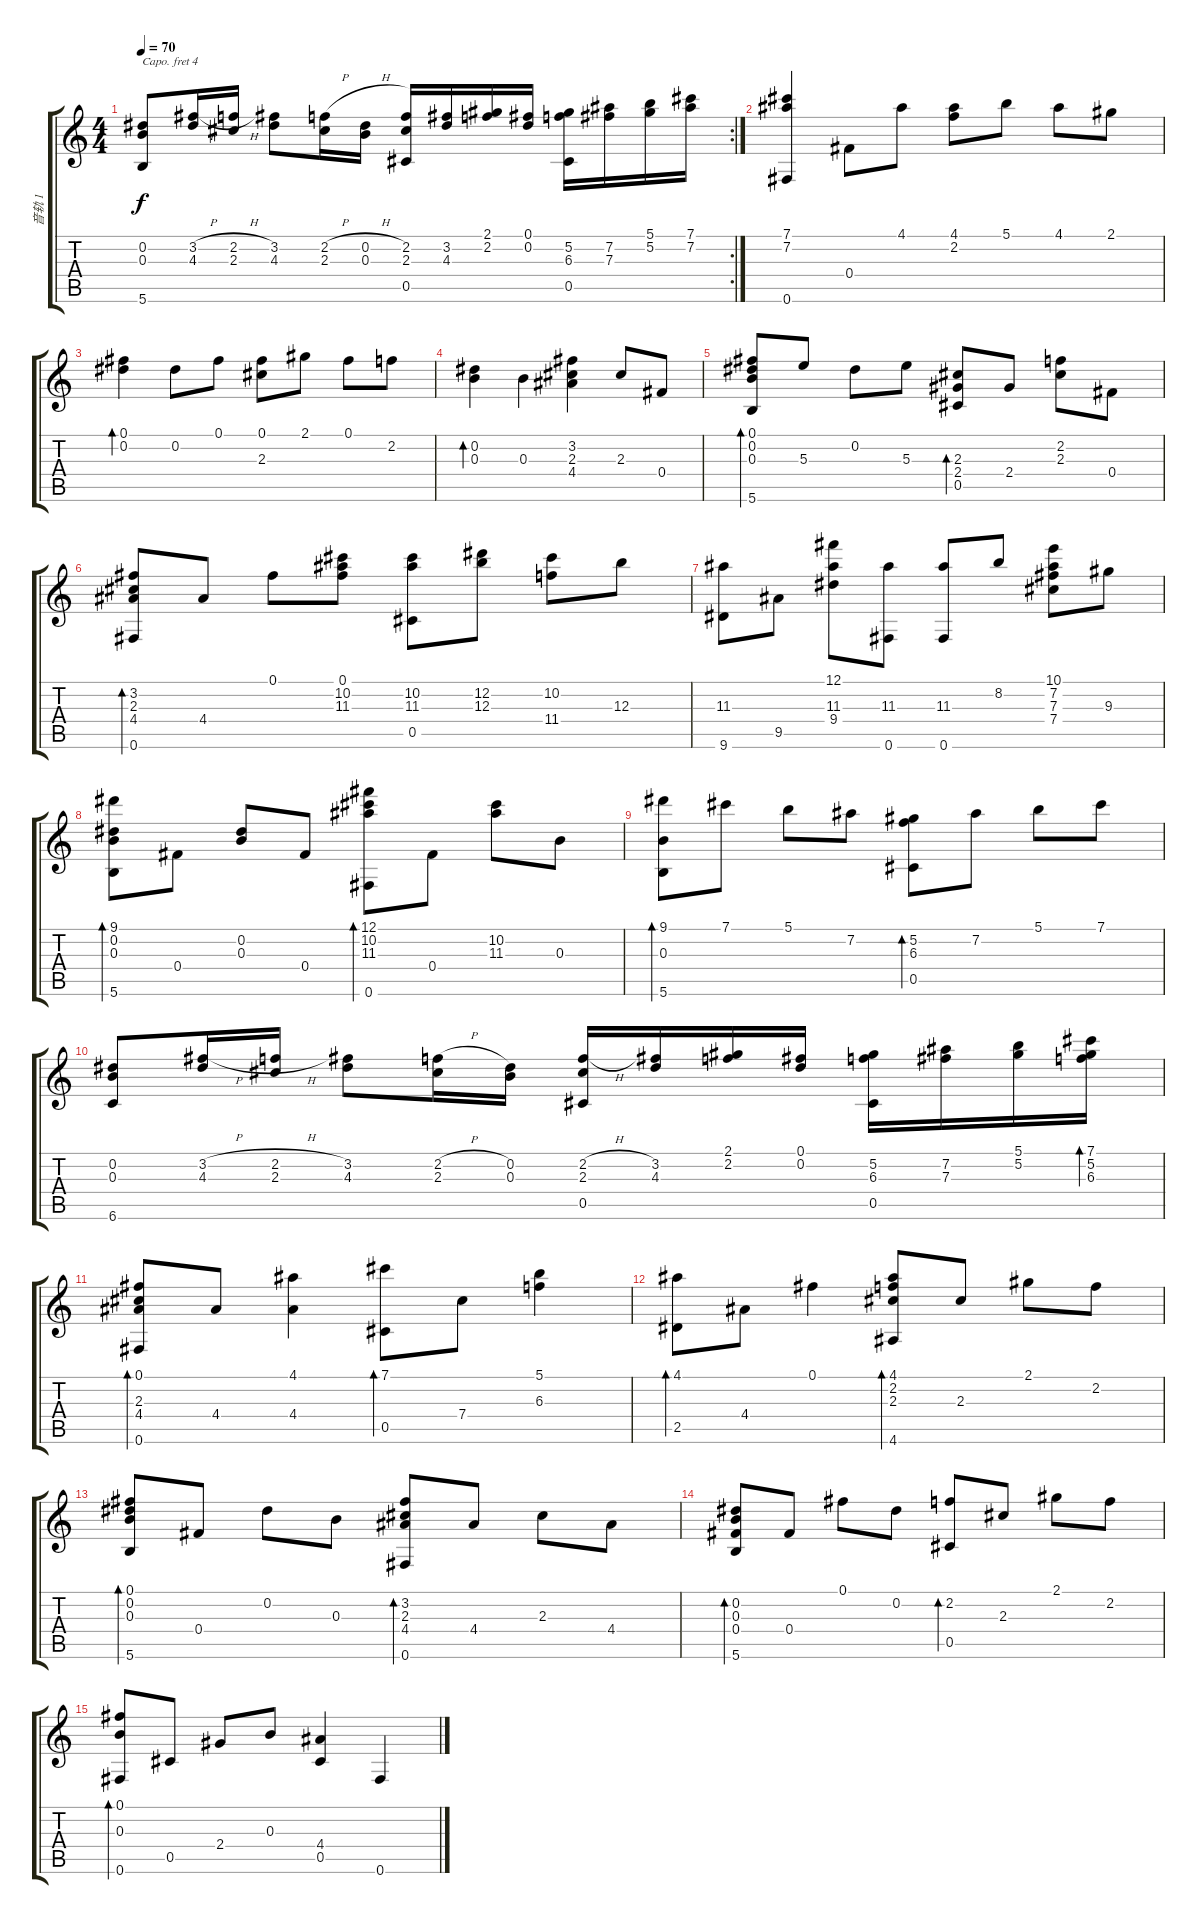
\track ("音轨 1" "音轨 1") {instrument acousticguitarnylon}
\staff {score tabs}
\capo 4
\tuning (D4 B3 G3 D3 A2 D2) {hide}
\rc 2
\ts (4 4)
\tempo 70
\clef g2
\ks c
(0.2 0.3 5.6).8{dy f} (3.2{h} 4.3).16 (2.2{h} 2.3).16 (3.2 4.3).8 (2.2{h} 2.3).16 (0.2{h} 0.3).16 (2.2 2.3 0.5).16 (3.2 4.3).16 (2.1 2.2).16 (0.1 0.2).16 (5.2 6.3 0.5).16 (7.2 7.3).16 (5.1 5.2).16 (7.1 7.2).16 |
(7.1 7.2 0.6).4 0.4.8 4.1.8 (4.1 2.2).8 5.1.8 4.1.8 2.1.8 |
(0.1 0.2).4{bd 480} 0.2.8 0.1.8 (0.1 2.3).8 2.1.8 0.1.8 2.2.8 |
(0.2 0.3).4{bd 480} 0.3.4 (3.2 2.3 4.4).4 2.3.8 0.4.8 |
(0.1 0.2 0.3 5.6).8{bd 480} 5.3.8 0.2.8 5.3.8 (2.3 2.4 0.5).8{bd 480} 2.4.8 (2.2 2.3).8 0.4.8 |
(3.2 2.3 4.4 0.6).8{bd 480} 4.4.8 0.1.8 (0.1 10.2 11.3).8 (10.2 11.3 0.5).8 (12.2 12.3).8 (10.2 11.4).8 12.3.8 |
(11.3 9.6).8 9.5.8 (12.1 11.3 9.4).8 (11.3 0.6).8 (11.3 0.6).8 8.2.8 (10.1 7.2 7.3 7.4).8 9.3.8 |
(9.1 0.2 0.3 5.6).8{bd 480} 0.4.8 (0.2 0.3).8 0.4.8 (12.1 10.2 11.3 0.6).8{bd 480} 0.4.8 (10.2 11.3).8 0.3.8 |
(9.1 0.3 5.6).8{bd 480} 7.1.8 5.1.8 7.2.8 (5.2 6.3 0.5).8{bd 480} 7.2.8 5.1.8 7.1.8 |
(0.2 0.3 6.6).8 (3.2{h} 4.3).16 (2.2{h} 2.3).16 (3.2 4.3).8 (2.2{h} 2.3).16 (0.2 0.3).16 (2.2{h} 2.3 0.5).16 (3.2 4.3).16 (2.1 2.2).16 (0.1 0.2).16 (5.2 6.3 0.5).16 (7.2 7.3).16 (5.1 5.2).16 (7.1 5.2 6.3).16{bd 60} |
(0.1 2.3 4.4 0.6).8{bd 480} 4.4.8 (4.1 4.4).4 (7.1 0.5).8{bd 480} 7.4.8 (5.1 6.3).4 |
(4.1 2.5).8{bd 480} 4.4.8 0.1.4 (4.1 2.2 2.3 4.6).8{bd 480} 2.3.8 2.1.8 2.2.8 |
(0.1 0.2 0.3 5.6).8{bd 480} 0.4.8 0.2.8 0.3.8 (3.2 2.3 4.4 0.6).8{bd 480} 4.4.8 2.3.8 4.4.8 |
(0.2 0.3 0.4 5.6).8{bd 480} 0.4.8 0.1.8 0.2.8 (2.2 0.5).8{bd 480} 2.3.8 2.1.8 2.2.8 |
(0.1 0.3 0.6).8{bd 480} 0.5.8 2.4.8 0.3.8 (4.4 0.5).4 0.6.4
